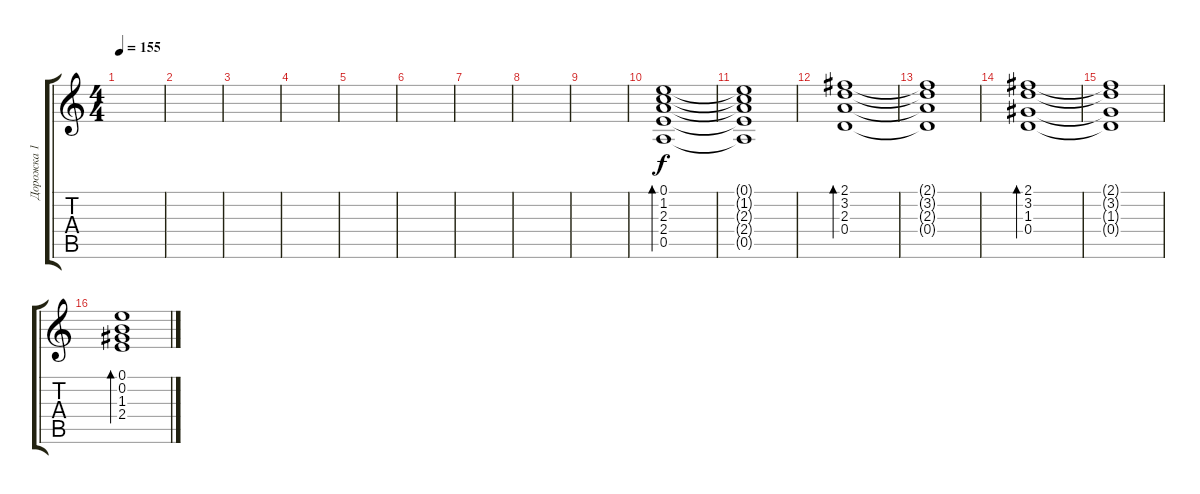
\track ("Дорожка 1" "Дорожка 1") {instrument electricguitarclean}
\staff {score tabs}
\tuning (E4 B3 G3 D3 A2 E2) {hide}
\ts (4 4)
\tempo 155
\clef g2
\ks c
|
|
|
|
|
|
|
|
|
(0.1 1.2 2.3 2.4 0.5).1{bd 120 dy f} |
(0.1{t} 1.2{t} 2.3{t} 2.4{t} 0.5{t}).1 |
(2.1 3.2 2.3 0.4).1{bd 120} |
(2.1{t} 3.2{t} 2.3{t} 0.4{t}).1 |
(2.1 3.2 1.3 0.4).1{bd 120} |
(2.1{t} 3.2{t} 1.3{t} 0.4{t}).1 |
(0.1 0.2 1.3 2.4).1{bd 120}
